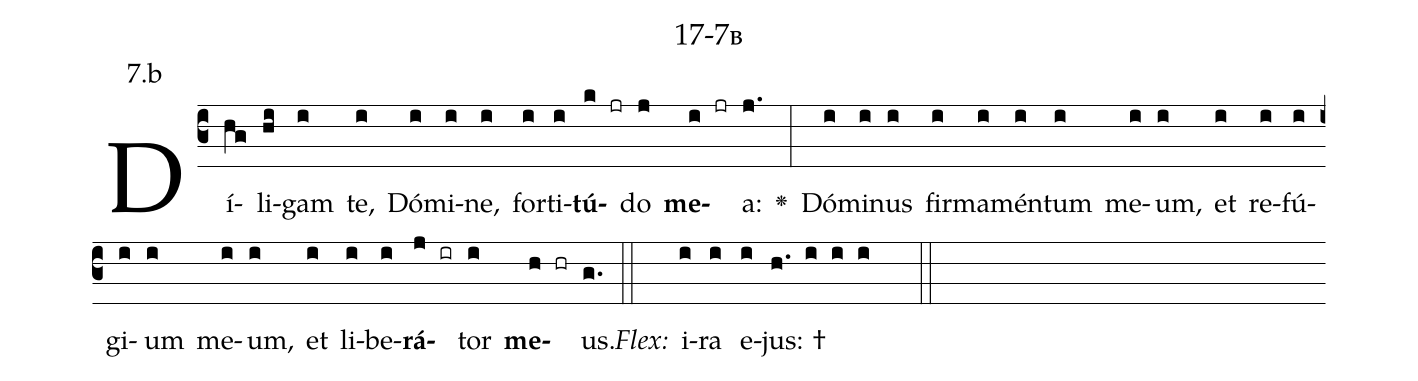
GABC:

name: 17-7b;
annotation: 7.b;
%%
(c3)Dí(hg)li(hi)gam(i) te,(i) Dó(i)mi(i)ne,(i) for(i)ti(i)<b>tú</b>(k jr)do(j) <b>me</b>(i jr)a:(j.) <v>\greheightstar</v>(:) Dó(i)mi(i)nus(i) fir(i)ma(i)mén(i)tum(i) me(i)um,(i) et(i) re(i)fú(i)gi(i)um(i) me(i)um,(i) et(i) li(i)be(i)<b>rá</b>(j ir)tor(i) <b>me</b>(h hr)us.(g.) (::)
<i>Flex:</i>()  i(i)ra(i) e(i)jus: †(h. i i i  ::)

%E(i) u(i) o(j) u(i) a(h) e.(g.) (::)
